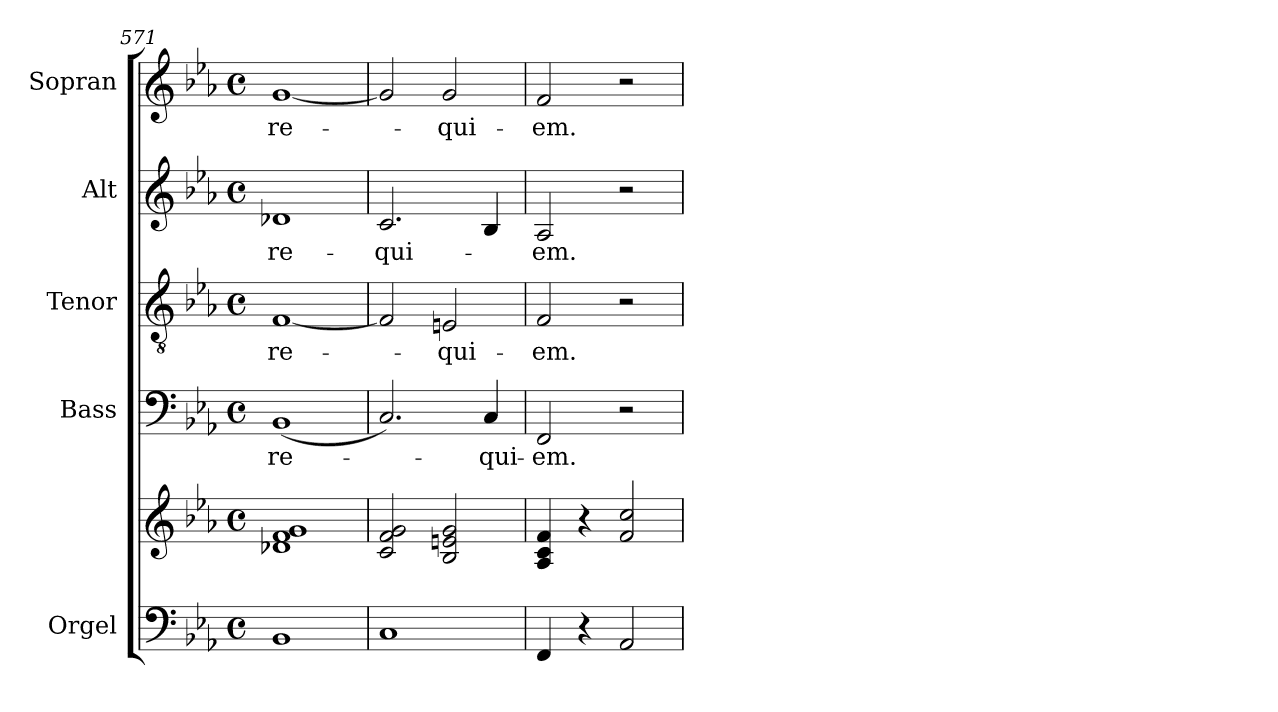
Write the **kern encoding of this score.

**kern	**kern	**kern	**text	**kern	**text	**kern	**text	**kern	**text
*part5	*part5	*part4	*part4	*part3	*part3	*part2	*part2	*part1	*part1
*staff6	*staff5	*staff4	*staff4	*staff3	*staff3	*staff2	*staff2	*staff1	*staff1
*I"Orgel	*	*I"Bass	*	*I"Tenor	*	*I"Alt	*	*I"Sopran	*
*I'Org.	*	*I'B.	*	*I'T.	*	*I'A.	*	*I'S.	*
*clefF4	*clefG2	*clefF4	*	*clefGv2	*	*clefG2	*	*clefG2	*
*k[b-e-a-]	*k[b-e-a-]	*k[b-e-a-]	*	*k[b-e-a-]	*	*k[b-e-a-]	*	*k[b-e-a-]	*
*E-:	*E-:	*E-:	*	*E-:	*	*E-:	*	*E-:	*
*M4/4	*M4/4	*M4/4	*	*M4/4	*	*M4/4	*	*M4/4	*
*met(c)	*met(c)	*met(c)	*	*met(c)	*	*met(c)	*	*met(c)	*
=571	=571	=571	=571	=571	=571	=571	=571	=571	=571
!	!	!	!LO:LY:b	!	!LO:LY:b	!	!LO:LY:b	!	!LO:LY:b
1BB-	1d-X 1f 1g	(<1BB-	re-	[1F	re-	1d-X	re-	[1g	re-
=572	=572	=572	=572	=572	=572	=572	=572	=572	=572
!	!	!	!	!	!	!	!LO:LY:b	!	!
1C	2c/ 2f/ 2g/	2.C/)	.	2F/]	.	2.c/	-qui-	2g/]	.
!	!	!	!	!	!LO:LY:b	!	!	!	!LO:LY:b
.	2B-/ 2en/ 2g/	.	.	2En/	-qui-	.	.	2g/	-qui-
!	!	!	!LO:LY:b	!	!	!	!	!	!
.	.	4C/	-qui-	.	.	4B-/	.	.	.
!!LO:LB:g=z
=573	=573	=573	=573	=573	=573	=573	=573	=573	=573
!	!	!	!LO:LY:b	!	!LO:LY:b	!	!LO:LY:b	!	!LO:LY:b
4FF/	4A-/ 4c/ 4f/	2FF/	-em.	2F/	-em.	2A-/	-em.	2f/	-em.
4r	4r	.	.	.	.	.	.	.	.
2AA-/	2f/ 2cc/	2r	.	2r	.	2r	.	2r	.
=	=	=	=	=	=	=	=	=	=
*-	*-	*-	*-	*-	*-	*-	*-	*-	*-
